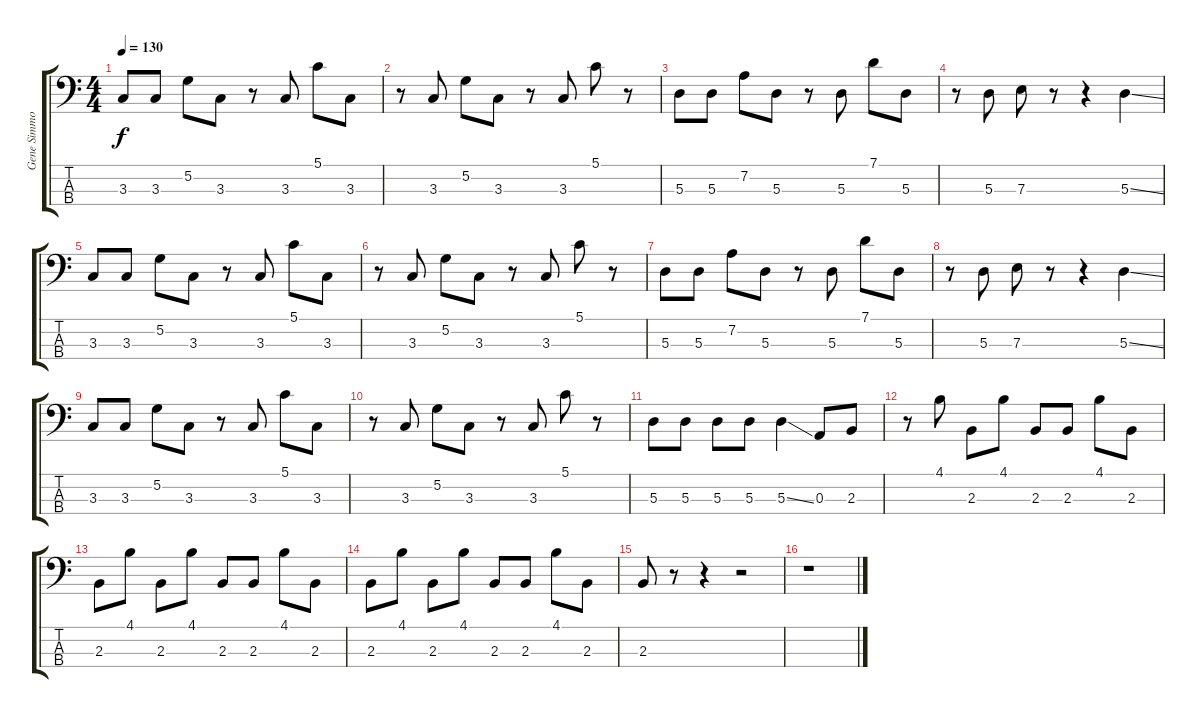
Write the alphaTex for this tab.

\track ("Gene Simmons" "Gene Simmo") {instrument electricbasspick}
\staff {score tabs}
\tuning (G2 D2 A1 E1) {hide}
\ts (4 4)
\tempo 130
\clef f4
\ks c
3.3.8{dy f} 3.3.8 5.2.8 3.3.8 r.8 3.3.8 5.1.8 3.3.8 |
r.8 3.3.8 5.2.8 3.3.8 r.8 3.3.8 5.1.8 r.8 |
5.3.8 5.3.8 7.2.8 5.3.8 r.8 5.3.8 7.1.8 5.3.8 |
r.8 5.3.8 7.3.8 r.8 r.4 5.3{ss}.4 |
3.3.8 3.3.8 5.2.8 3.3.8 r.8 3.3.8 5.1.8 3.3.8 |
r.8 3.3.8 5.2.8 3.3.8 r.8 3.3.8 5.1.8 r.8 |
5.3.8 5.3.8 7.2.8 5.3.8 r.8 5.3.8 7.1.8 5.3.8 |
r.8 5.3.8 7.3.8 r.8 r.4 5.3{ss}.4 |
3.3.8 3.3.8 5.2.8 3.3.8 r.8 3.3.8 5.1.8 3.3.8 |
r.8 3.3.8 5.2.8 3.3.8 r.8 3.3.8 5.1.8 r.8 |
5.3.8 5.3.8 5.3.8 5.3.8 5.3{ss}.4 0.3.8 2.3.8 |
r.8 4.1.8 2.3.8 4.1.8 2.3.8 2.3.8 4.1.8 2.3.8 |
2.3.8 4.1.8 2.3.8 4.1.8 2.3.8 2.3.8 4.1.8 2.3.8 |
2.3.8 4.1.8 2.3.8 4.1.8 2.3.8 2.3.8 4.1.8 2.3.8 |
2.3.8 r.8 r.4 r.2 |
r.1
